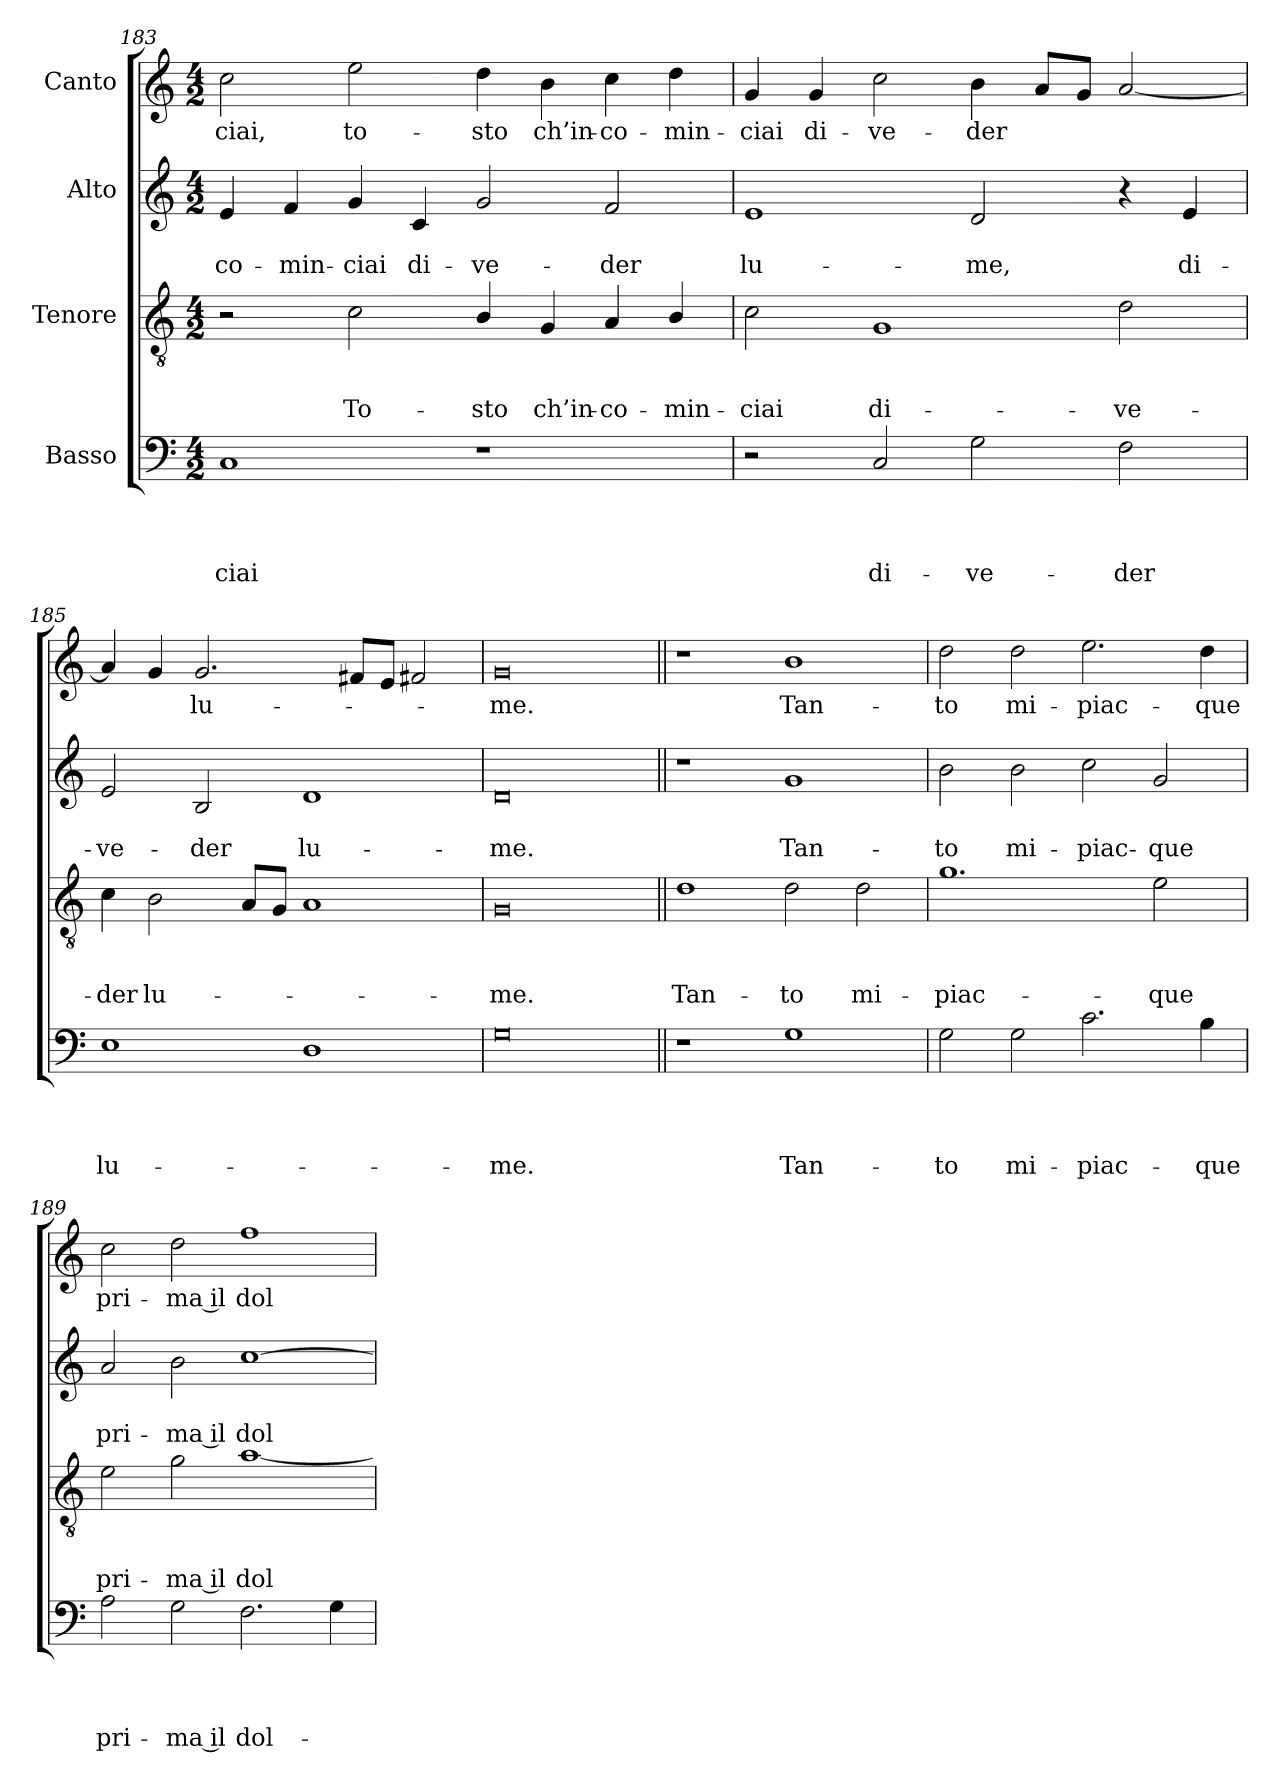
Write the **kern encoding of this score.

**kern	**text	**text	**text	**text	**kern	**text	**text	**text	**kern	**text	**text	**kern	**text
*part4	*part4	*part4	*part4	*part4	*part3	*part3	*part3	*part3	*part2	*part2	*part2	*part1	*part1
*staff4	*staff4	*staff4	*staff4	*staff4	*staff3	*staff3	*staff3	*staff3	*staff2	*staff2	*staff2	*staff1	*staff1
*I"Basso	*	*	*	*	*I"Tenore	*	*	*	*I"Alto	*	*	*I"Canto	*
*clefF4	*	*	*	*	*clefGv2	*	*	*	*clefG2	*	*	*clefG2	*
*k[]	*	*	*	*	*k[]	*	*	*	*k[]	*	*	*k[]	*
*M4/2	*	*	*	*	*M4/2	*	*	*	*M4/2	*	*	*M4/2	*
=183	=183	=183	=183	=183	=183	=183	=183	=183	=183	=183	=183	=183	=183
1C/	.	.	.	-ciai	2r	.	.	.	4e/	.	-co-	2cc\	-ciai,
.	.	.	.	.	.	.	.	.	4f/	.	-min-	.	.
.	.	.	.	.	2c\	.	.	To-	4g/	.	-ciai	2ee\	to-
.	.	.	.	.	.	.	.	.	4c/	.	di-	.	.
1r	.	.	.	.	4B/	.	.	-sto	2g/	.	ve-	4dd\	-sto
.	.	.	.	.	4G/	.	.	ch’in-	.	.	.	4b\	ch’in-
.	.	.	.	.	4A/	.	.	-co-	2f/	.	-der	4cc\	-co-
.	.	.	.	.	4B/	.	.	-min-	.	.	.	4dd\	-min-
=184	=184	=184	=184	=184	=184	=184	=184	=184	=184	=184	=184	=184	=184
2r	.	.	.	.	2c\	.	.	-ciai	1e/	.	lu-	4g/	-ciai
.	.	.	.	.	.	.	.	.	.	.	.	4g/	di-
2C/	.	.	.	di-	1G/	.	.	di-	.	.	.	2cc\	ve-
2G\	.	.	.	ve-	.	.	.	.	2d/	.	-me,	4b\	-der
.	.	.	.	.	.	.	.	.	.	.	.	8a/L	.
.	.	.	.	.	.	.	.	.	.	.	.	8g/J	.
2F\	.	.	.	-der	2d\	.	.	ve-	4r	.	.	[2a/	.
.	.	.	.	.	.	.	.	.	4e/	.	di-	.	.
=185	=185	=185	=185	=185	=185	=185	=185	=185	=185	=185	=185	=185	=185
1E\	.	.	.	lu-	4c\	.	.	-der	2e/	.	ve-	4a/]	.
.	.	.	.	.	2B\	.	.	lu-	.	.	.	4g/	.
.	.	.	.	.	.	.	.	.	2B/	.	-der	2.g/	lu-
.	.	.	.	.	8A/L	.	.	.	.	.	.	.	.
.	.	.	.	.	8G/J	.	.	.	.	.	.	.	.
1D\	.	.	.	.	1A/	.	.	.	1d/	.	lu-	.	.
.	.	.	.	.	.	.	.	.	.	.	.	8f#X/L	.
.	.	.	.	.	.	.	.	.	.	.	.	8e/J	.
.	.	.	.	.	.	.	.	.	.	.	.	2f#X/	.
=186	=186	=186	=186	=186	=186	=186	=186	=186	=186	=186	=186	=186	=186
0G\	.	.	.	-me.	0G/	.	.	-me.	0d/	.	-me.	0g/	-me.
=187||	=187||	=187||	=187||	=187||	=187||	=187||	=187||	=187||	=187||	=187||	=187||	=187||	=187||
1r	.	.	.	.	1d/	.	.	Tan-	1r	.	.	1r	.
1G\	.	.	.	Tan-	2d\	.	.	-to	1g/	.	Tan-	1b\	Tan-
.	.	.	.	.	2d\	.	.	mi-	.	.	.	.	.
=188	=188	=188	=188	=188	=188	=188	=188	=188	=188	=188	=188	=188	=188
2G\	.	.	.	-to	1.g/	.	.	piac-	2b\	.	-to	2dd\	-to
2G\	.	.	.	mi-	.	.	.	.	2b\	.	mi-	2dd\	mi-
2.c\	.	.	.	piac-	.	.	.	.	2cc\	.	piac-	2.ee\	piac-
.	.	.	.	.	2e\	.	.	-que	2g/	.	-que	.	.
4B\	.	.	.	-que	.	.	.	.	.	.	.	4dd\	-que
=189	=189	=189	=189	=189	=189	=189	=189	=189	=189	=189	=189	=189	=189
2A\	.	.	.	pri-	2e\	.	.	pri-	2a/	.	pri-	2cc\	pri-
2G\	.	.	.	-ma il	2g\	.	.	-ma il	2b\	.	-ma il	2dd\	-ma il
2.F\	.	.	.	dol-	[1a/	.	.	dol-	[1cc\	.	dol-	1ff\	dol-
4G\	.	.	.	.	.	.	.	.	.	.	.	.	.
=	=	=	=	=	=	=	=	=	=	=	=	=	=
*-	*-	*-	*-	*-	*-	*-	*-	*-	*-	*-	*-	*-	*-
